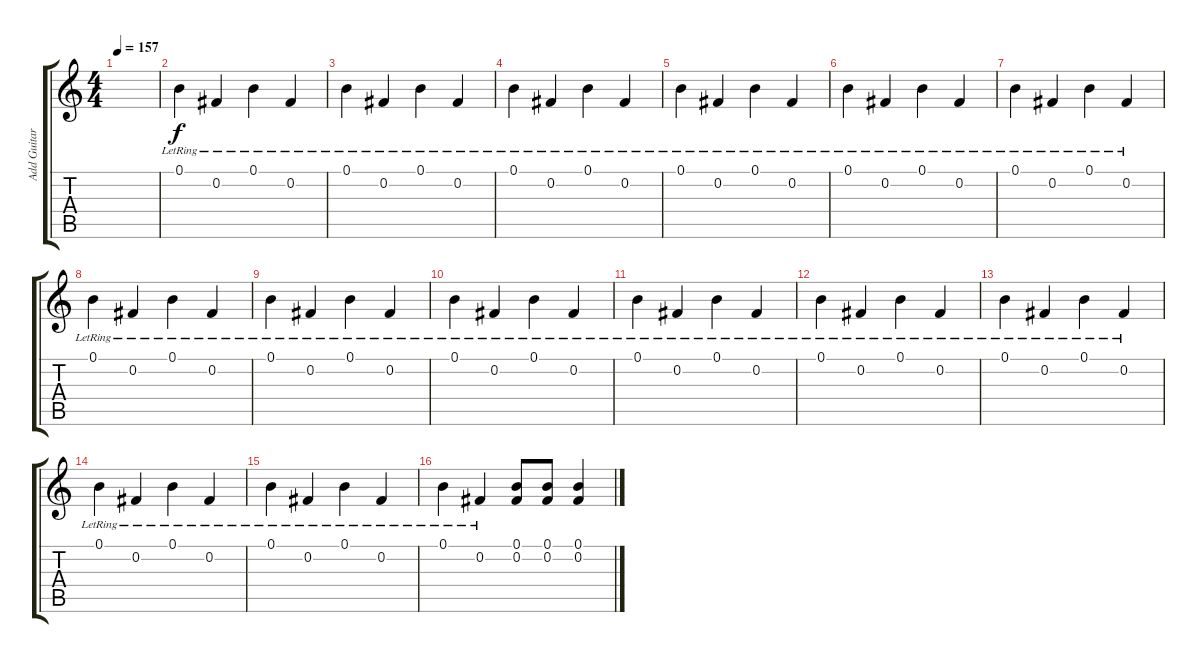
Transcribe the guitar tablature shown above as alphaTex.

\track ("Add Guitar" "Add Guitar") {instrument distortionguitar}
\staff {score tabs}
\tuning (B3 Gb3 D3 A2 E2 B1) {hide}
\ts (4 4)
\tempo 157
\clef g2
\ks c
|
0.1{lr}.4 0.2{lr}.4 0.1{lr}.4 0.2{lr}.4 |
0.1{lr}.4 0.2{lr}.4 0.1{lr}.4 0.2{lr}.4 |
0.1{lr}.4 0.2{lr}.4 0.1{lr}.4 0.2{lr}.4 |
0.1{lr}.4 0.2{lr}.4 0.1{lr}.4 0.2{lr}.4 |
0.1{lr}.4 0.2{lr}.4 0.1{lr}.4 0.2{lr}.4 |
0.1{lr}.4 0.2{lr}.4 0.1{lr}.4 0.2{lr}.4 |
0.1{lr}.4 0.2{lr}.4 0.1{lr}.4 0.2{lr}.4 |
0.1{lr}.4 0.2{lr}.4 0.1{lr}.4 0.2{lr}.4 |
0.1{lr}.4 0.2{lr}.4 0.1{lr}.4 0.2{lr}.4 |
0.1{lr}.4 0.2{lr}.4 0.1{lr}.4 0.2{lr}.4 |
0.1{lr}.4 0.2{lr}.4 0.1{lr}.4 0.2{lr}.4 |
0.1{lr}.4 0.2{lr}.4 0.1{lr}.4 0.2{lr}.4 |
0.1{lr}.4 0.2{lr}.4 0.1{lr}.4 0.2{lr}.4 |
0.1{lr}.4 0.2{lr}.4 0.1{lr}.4 0.2{lr}.4 |
0.1{lr}.4 0.2{lr}.4 (0.1 0.2).8 (0.1 0.2).8 (0.1 0.2).4
